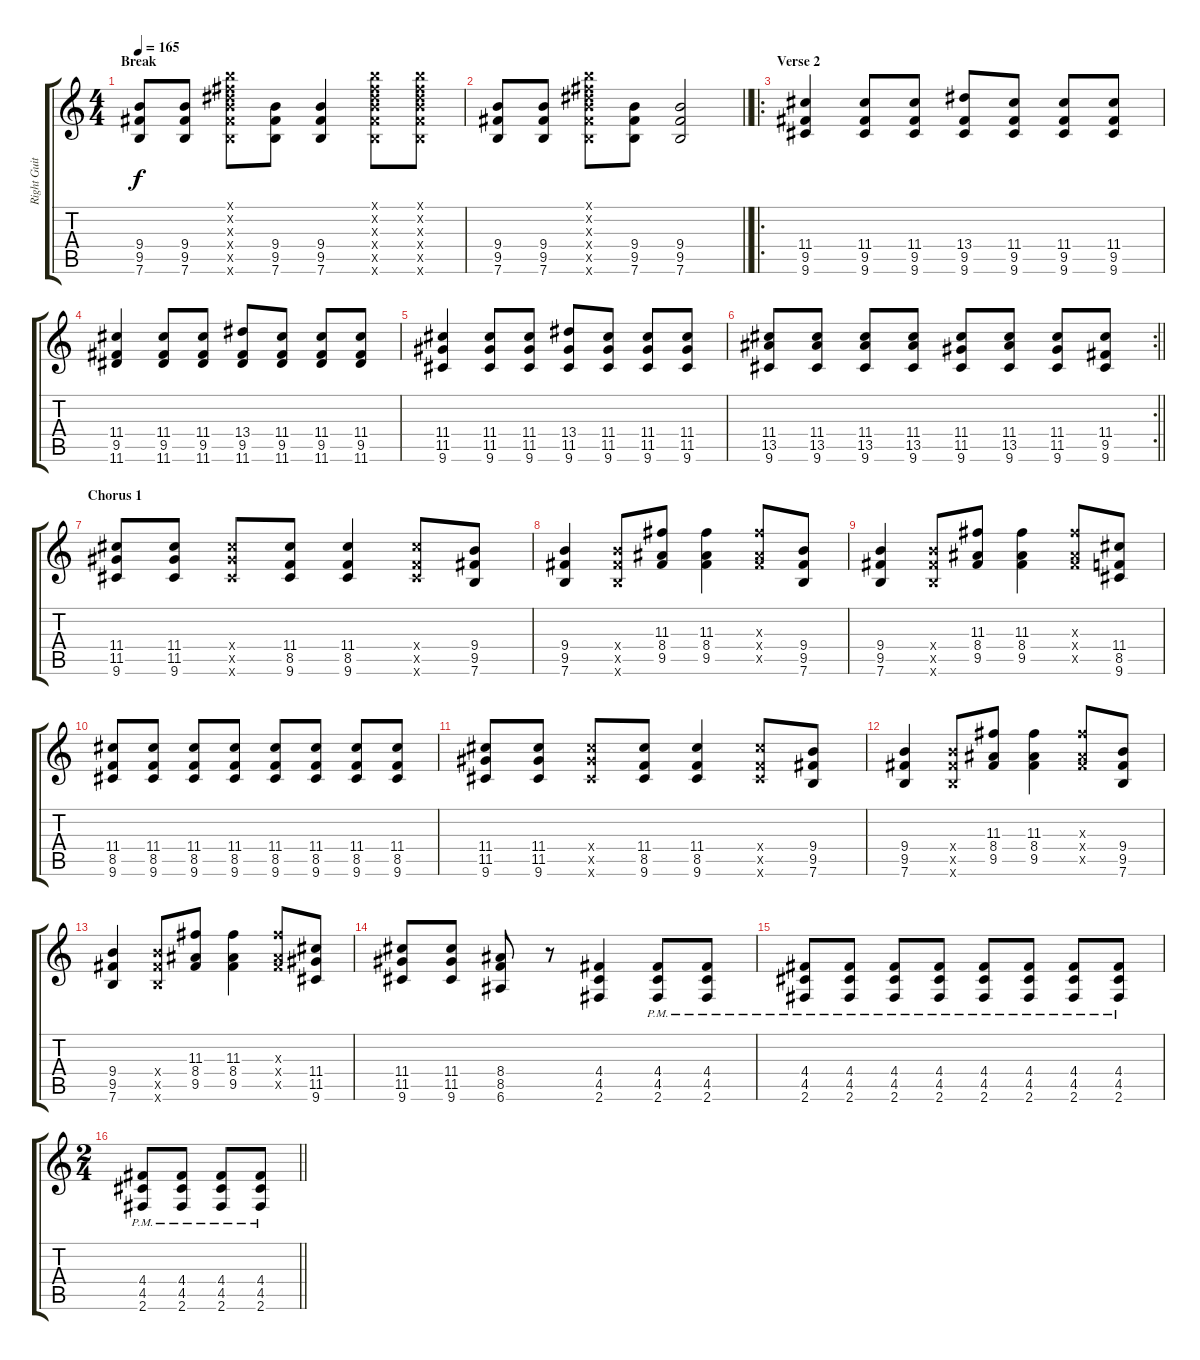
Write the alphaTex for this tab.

\track ("Right Guitar" "Right Guit") {instrument overdrivenguitar}
\staff {score tabs}
\tuning (E4 B3 G3 D3 A2 E2) {hide}
\ts (4 4)
\section ("" "Break")
\tempo 165
\clef g2
\ks c
(9.4 9.5 7.6).8{dy f} (9.4 9.5 7.6).8 (7.1{x} 7.2{x} 8.3{x} 9.4{x} 9.5{x} 7.6{x}).8 (9.4 9.5 7.6).8 (9.4 9.5 7.6).4 (7.1{x} 7.2{x} 8.3{x} 9.4{x} 9.5{x} 7.6{x}).8 (7.1{x} 7.2{x} 8.3{x} 9.4{x} 9.5{x} 7.6{x}).8 |
\barLineRight lightlight
(9.4 9.5 7.6).8 (9.4 9.5 7.6).8 (7.1{x} 7.2{x} 8.3{x} 9.4{x} 9.5{x} 7.6{x}).8 (9.4 9.5 7.6).8 (9.4 9.5 7.6).2 |
\ro
\section ("" "Verse 2")
(11.4 9.5 9.6).4 (11.4 9.5 9.6).8 (11.4 9.5 9.6).8 (13.4 9.5 9.6).8 (11.4 9.5 9.6).8 (11.4 9.5 9.6).8 (11.4 9.5 9.6).8 |
(11.4 9.5 11.6).4 (11.4 9.5 11.6).8 (11.4 9.5 11.6).8 (13.4 9.5 11.6).8 (11.4 9.5 11.6).8 (11.4 9.5 11.6).8 (11.4 9.5 11.6).8 |
(11.4 11.5 9.6).4 (11.4 11.5 9.6).8 (11.4 11.5 9.6).8 (13.4 11.5 9.6).8 (11.4 11.5 9.6).8 (11.4 11.5 9.6).8 (11.4 11.5 9.6).8 |
\rc 2
\barLineRight lightlight
(11.4 13.5 9.6).8 (11.4 13.5 9.6).8 (11.4 13.5 9.6).8 (11.4 13.5 9.6).8 (11.4 11.5 9.6).8 (11.4 13.5 9.6).8 (11.4 11.5 9.6).8 (11.4 9.5 9.6).8 |
\section ("" "Chorus 1")
(11.4 11.5 9.6).8 (11.4 11.5 9.6).8 (11.4{x} 11.5{x} 9.6{x}).8 (11.4 8.5 9.6).8 (11.4 8.5 9.6).4 (11.4{x} 8.5{x} 9.6{x}).8 (9.4 9.5 7.6).8 |
(9.4 9.5 7.6).4 (9.4{x} 9.5{x} 7.6{x}).8 (11.3 8.4 9.5).8 (11.3 8.4 9.5).4 (11.3{x} 8.4{x} 9.5{x}).8 (9.4 9.5 7.6).8 |
(9.4 9.5 7.6).4 (9.4{x} 9.5{x} 7.6{x}).8 (11.3 8.4 9.5).8 (11.3 8.4 9.5).4 (11.3{x} 8.4{x} 9.5{x}).8 (11.4 8.5 9.6).8 |
(11.4 8.5 9.6).8 (11.4 8.5 9.6).8 (11.4 8.5 9.6).8 (11.4 8.5 9.6).8 (11.4 8.5 9.6).8 (11.4 8.5 9.6).8 (11.4 8.5 9.6).8 (11.4 8.5 9.6).8 |
(11.4 11.5 9.6).8 (11.4 11.5 9.6).8 (11.4{x} 11.5{x} 9.6{x}).8 (11.4 8.5 9.6).8 (11.4 8.5 9.6).4 (11.4{x} 8.5{x} 9.6{x}).8 (9.4 9.5 7.6).8 |
(9.4 9.5 7.6).4 (9.4{x} 9.5{x} 7.6{x}).8 (11.3 8.4 9.5).8 (11.3 8.4 9.5).4 (11.3{x} 8.4{x} 9.5{x}).8 (9.4 9.5 7.6).8 |
(9.4 9.5 7.6).4 (9.4{x} 9.5{x} 7.6{x}).8 (11.3 8.4 9.5).8 (11.3 8.4 9.5).4 (11.3{x} 8.4{x} 9.5{x}).8 (11.4 11.5 9.6).8 |
(11.4 11.5 9.6).8 (11.4 11.5 9.6).8 (8.4 8.5 6.6).8 r.8 (4.4 4.5 2.6).4 (4.4{pm} 4.5{pm} 2.6{pm}).8 (4.4{pm} 4.5{pm} 2.6{pm}).8 |
(4.4{pm} 4.5{pm} 2.6{pm}).8 (4.4{pm} 4.5{pm} 2.6{pm}).8 (4.4{pm} 4.5{pm} 2.6{pm}).8 (4.4{pm} 4.5{pm} 2.6{pm}).8 (4.4{pm} 4.5{pm} 2.6{pm}).8 (4.4{pm} 4.5{pm} 2.6{pm}).8 (4.4{pm} 4.5{pm} 2.6{pm}).8 (4.4{pm} 4.5{pm} 2.6{pm}).8 |
\ts (2 4)
\barLineRight lightlight
(4.4{pm} 4.5{pm} 2.6{pm}).8 (4.4{pm} 4.5{pm} 2.6{pm}).8 (4.4{pm} 4.5{pm} 2.6{pm}).8 (4.4{pm} 4.5{pm} 2.6{pm}).8
